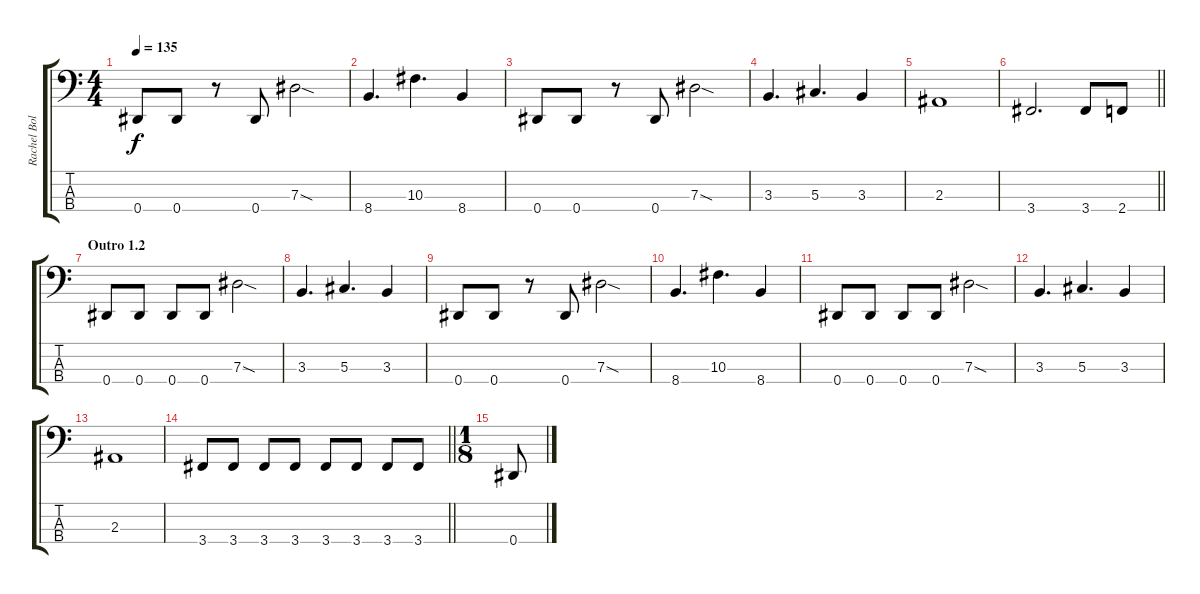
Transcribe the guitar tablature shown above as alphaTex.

\track ("Rachel Bolan" "Rachel Bol") {instrument electricbassfinger}
\staff {score tabs}
\tuning (Gb2 Db2 Ab1 Eb1) {hide}
\ts (4 4)
\tempo 135
\clef f4
\ks c
0.4.8{dy f} 0.4.8 r.8 0.4.8 7.3{sod}.2 |
8.4.4{d} 10.3.4{d} 8.4.4 |
0.4.8 0.4.8 r.8 0.4.8 7.3{sod}.2 |
3.3.4{d} 5.3.4{d} 3.3.4 |
2.3.1 |
\barLineRight lightlight
3.4.2{d} 3.4.8 2.4.8 |
\section ("" "Outro 1.2")
0.4.8 0.4.8 0.4.8 0.4.8 7.3{sod}.2 |
3.3.4{d} 5.3.4{d} 3.3.4 |
0.4.8 0.4.8 r.8 0.4.8 7.3{sod}.2 |
8.4.4{d} 10.3.4{d} 8.4.4 |
0.4.8 0.4.8 0.4.8 0.4.8 7.3{sod}.2 |
3.3.4{d} 5.3.4{d} 3.3.4 |
2.3.1 |
\barLineRight lightlight
3.4.8 3.4.8 3.4.8 3.4.8 3.4.8 3.4.8 3.4.8 3.4.8 |
\ts (1 8)
0.4.8
